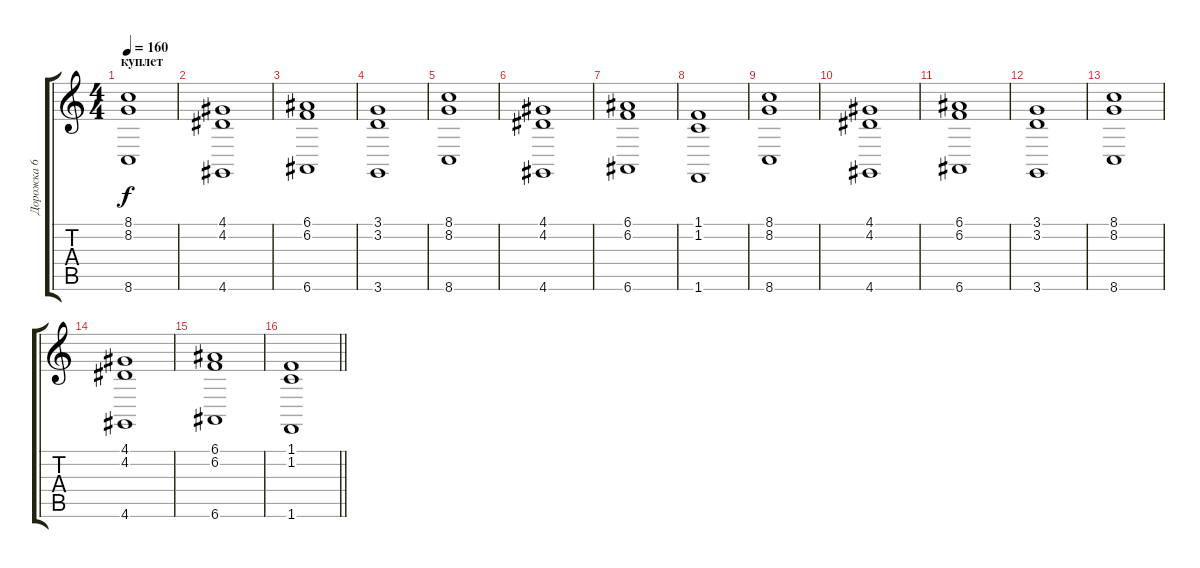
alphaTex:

\track ("Дорожка 6" "Дорожка 6") {instrument fx7echoes}
\staff {score tabs}
\tuning (E4 B3 G3 D3 A2 E2) {hide}
\ts (4 4)
\section ("" "куплет")
\tempo 160
\clef g2
\ks c
(8.1 8.2 8.6).1{dy f} |
(4.1 4.2 4.6).1 |
(6.1 6.2 6.6).1 |
(3.1 3.2 3.6).1 |
(8.1 8.2 8.6).1 |
(4.1 4.2 4.6).1 |
(6.1 6.2 6.6).1 |
(1.1 1.2 1.6).1 |
(8.1 8.2 8.6).1 |
(4.1 4.2 4.6).1 |
(6.1 6.2 6.6).1 |
(3.1 3.2 3.6).1 |
(8.1 8.2 8.6).1 |
(4.1 4.2 4.6).1 |
(6.1 6.2 6.6).1 |
\barLineRight lightlight
(1.1 1.2 1.6).1
